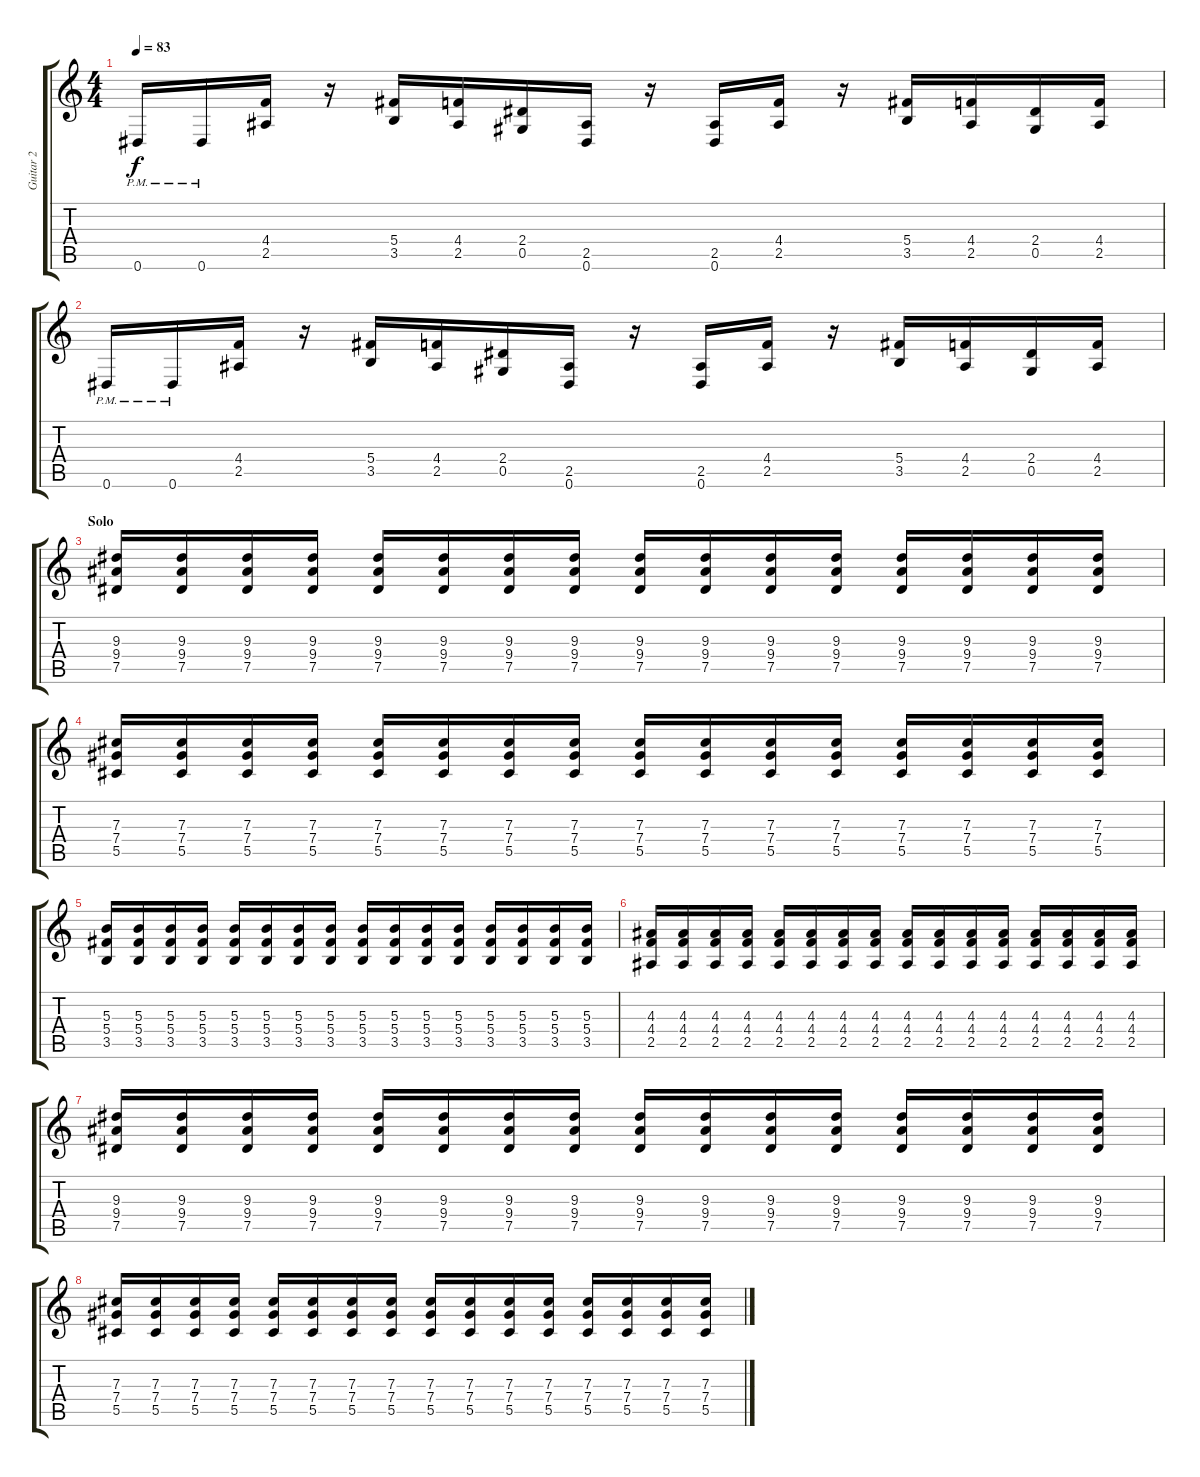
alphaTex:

\track ("Guitar 2" "Guitar 2") {instrument distortionguitar}
\staff {score tabs}
\tuning (Eb4 Bb3 Gb3 Db3 Ab2 Eb2) {hide}
\ts (4 4)
\tempo 83
\clef g2
\ks c
0.6{pm}.16{dy f} 0.6{pm}.16 (4.4 2.5).16 r.16 (5.4 3.5).16 (4.4 2.5).16 (2.4 0.5).16 (2.5 0.6).16 r.16 (2.5 0.6).16 (4.4 2.5).16 r.16 (5.4 3.5).16 (4.4 2.5).16 (2.4 0.5).16 (4.4 2.5).16 |
0.6{pm}.16 0.6{pm}.16 (4.4 2.5).16 r.16 (5.4 3.5).16 (4.4 2.5).16 (2.4 0.5).16 (2.5 0.6).16 r.16 (2.5 0.6).16 (4.4 2.5).16 r.16 (5.4 3.5).16 (4.4 2.5).16 (2.4 0.5).16 (4.4 2.5).16 |
\section ("" "Solo")
(9.3 9.4 7.5).16{volume 9} (9.3 9.4 7.5).16 (9.3 9.4 7.5).16 (9.3 9.4 7.5).16 (9.3 9.4 7.5).16 (9.3 9.4 7.5).16 (9.3 9.4 7.5).16 (9.3 9.4 7.5).16 (9.3 9.4 7.5).16 (9.3 9.4 7.5).16 (9.3 9.4 7.5).16 (9.3 9.4 7.5).16 (9.3 9.4 7.5).16 (9.3 9.4 7.5).16 (9.3 9.4 7.5).16 (9.3 9.4 7.5).16 |
(7.3 7.4 5.5).16 (7.3 7.4 5.5).16 (7.3 7.4 5.5).16 (7.3 7.4 5.5).16 (7.3 7.4 5.5).16 (7.3 7.4 5.5).16 (7.3 7.4 5.5).16 (7.3 7.4 5.5).16 (7.3 7.4 5.5).16 (7.3 7.4 5.5).16 (7.3 7.4 5.5).16 (7.3 7.4 5.5).16 (7.3 7.4 5.5).16 (7.3 7.4 5.5).16 (7.3 7.4 5.5).16 (7.3 7.4 5.5).16 |
(5.3 5.4 3.5).16 (5.3 5.4 3.5).16 (5.3 5.4 3.5).16 (5.3 5.4 3.5).16 (5.3 5.4 3.5).16 (5.3 5.4 3.5).16 (5.3 5.4 3.5).16 (5.3 5.4 3.5).16 (5.3 5.4 3.5).16 (5.3 5.4 3.5).16 (5.3 5.4 3.5).16 (5.3 5.4 3.5).16 (5.3 5.4 3.5).16 (5.3 5.4 3.5).16 (5.3 5.4 3.5).16 (5.3 5.4 3.5).16 |
(4.3 4.4 2.5).16 (4.3 4.4 2.5).16 (4.3 4.4 2.5).16 (4.3 4.4 2.5).16 (4.3 4.4 2.5).16 (4.3 4.4 2.5).16 (4.3 4.4 2.5).16 (4.3 4.4 2.5).16 (4.3 4.4 2.5).16 (4.3 4.4 2.5).16 (4.3 4.4 2.5).16 (4.3 4.4 2.5).16 (4.3 4.4 2.5).16 (4.3 4.4 2.5).16 (4.3 4.4 2.5).16 (4.3 4.4 2.5).16 |
(9.3 9.4 7.5).16 (9.3 9.4 7.5).16 (9.3 9.4 7.5).16 (9.3 9.4 7.5).16 (9.3 9.4 7.5).16 (9.3 9.4 7.5).16 (9.3 9.4 7.5).16 (9.3 9.4 7.5).16 (9.3 9.4 7.5).16 (9.3 9.4 7.5).16 (9.3 9.4 7.5).16 (9.3 9.4 7.5).16 (9.3 9.4 7.5).16 (9.3 9.4 7.5).16 (9.3 9.4 7.5).16 (9.3 9.4 7.5).16 |
(7.3 7.4 5.5).16 (7.3 7.4 5.5).16 (7.3 7.4 5.5).16 (7.3 7.4 5.5).16 (7.3 7.4 5.5).16 (7.3 7.4 5.5).16 (7.3 7.4 5.5).16 (7.3 7.4 5.5).16 (7.3 7.4 5.5).16 (7.3 7.4 5.5).16 (7.3 7.4 5.5).16 (7.3 7.4 5.5).16 (7.3 7.4 5.5).16 (7.3 7.4 5.5).16 (7.3 7.4 5.5).16 (7.3 7.4 5.5).16
